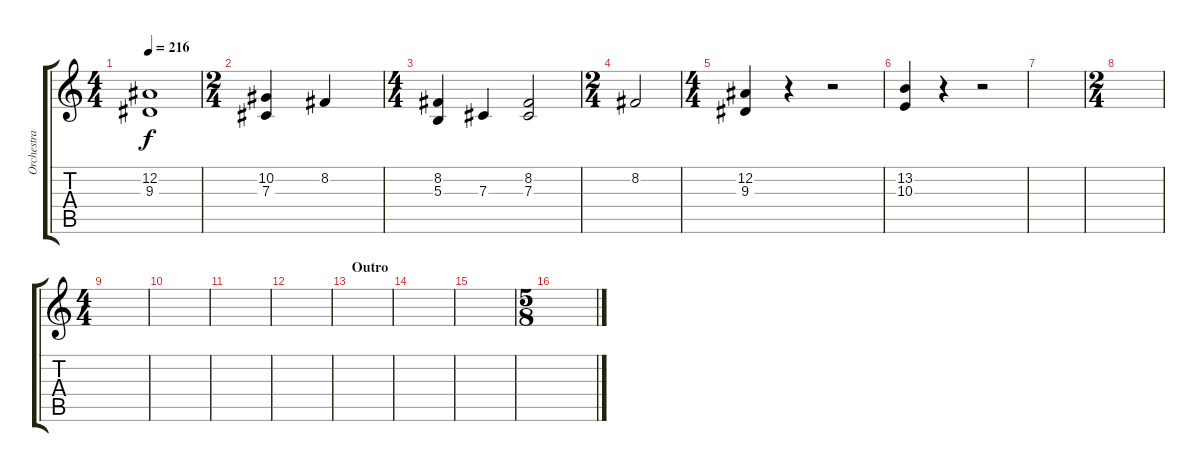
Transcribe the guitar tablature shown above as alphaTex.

\track ("Orchestra (Strings 2)" "Orchestra ") {instrument stringensemble1}
\staff {score tabs}
\tuning (Eb4 Bb3 Gb3 Db3 Ab2 Eb2) {hide}
\ts (4 4)
\tempo 216
\clef g2
\ks c
(12.2 9.3).1{dy f} |
\ts (2 4)
(10.2 7.3).4 8.2.4 |
\ts (4 4)
(8.2 5.3).4 7.3.4 (8.2 7.3).2 |
\ts (2 4)
8.2.2 |
\ts (4 4)
(12.2 9.3).4 r.4 r.2 |
(13.2 10.3).4 r.4 r.2 |
|
\ts (2 4)
|
\ts (4 4)
|
|
|
|
\section ("" "Outro")
|
|
|
\ts (5 8)
